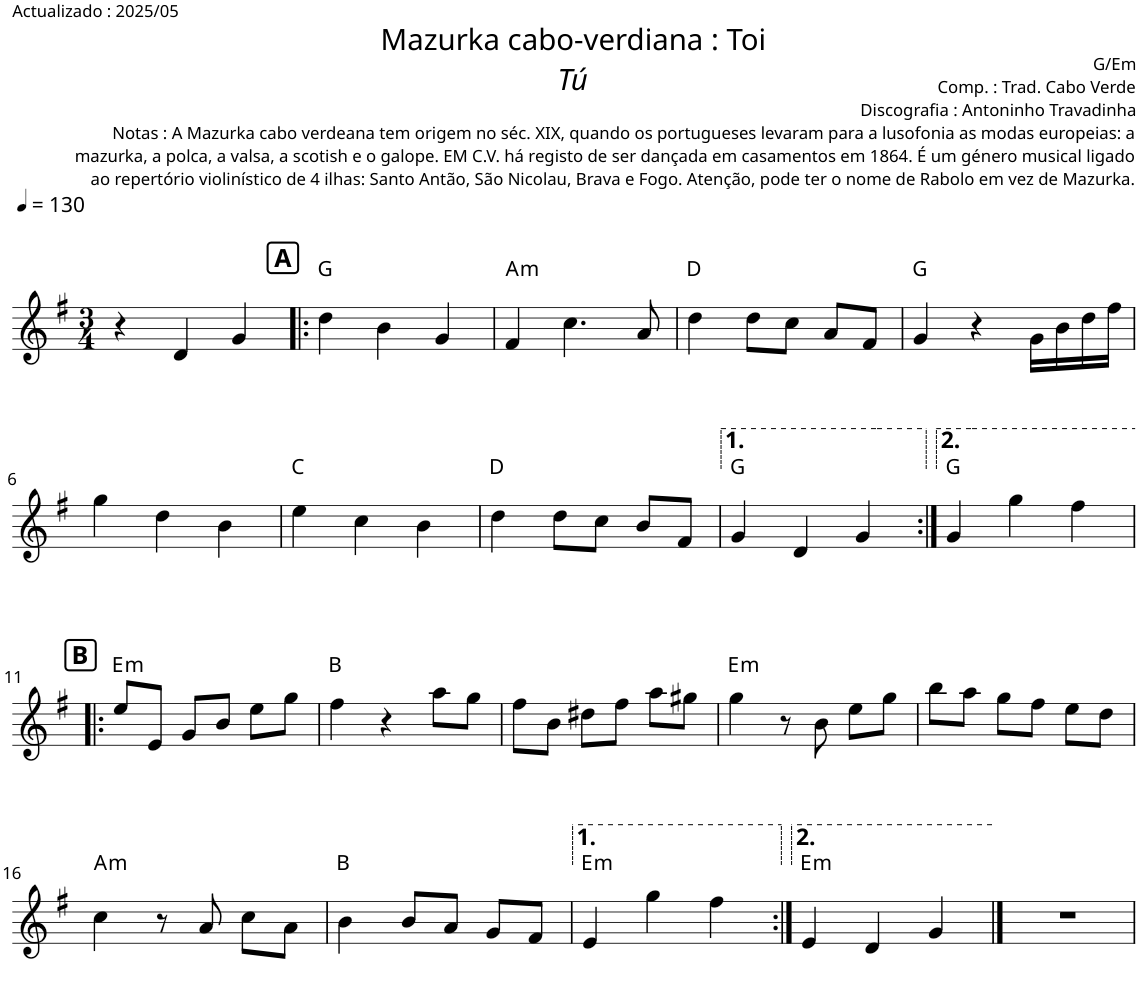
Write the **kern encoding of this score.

**kern	**harte
*part1	*part1
*staff1	*
*I"Piano	*
*I'Pno.	*
*clefG2	*
*k[f#]	*
*M3/4	*
*MM130	*
=1	=1
4r	.
4d/	.
4g/	.
!!LO:REH:place=s1:a:B:cj:fs=12:t=A
=2!|:	=2!|:
4dd\	G:maj
4b\	.
4g/	.
=3	=3
!	!LO:H:kt=m
4f#/	A:min
4.cc\	.
8a/	.
=4	=4
4dd\	D:maj
8dd\L	.
8cc\J	.
8a/L	.
8f#/J	.
=5	=5
4g/	G:maj
4r	.
16g\LL	.
16b\	.
16dd\	.
16ff#\JJ	.
!!LO:LB:g=z
=6	=6
4gg\	.
4dd\	.
4b\	.
=7	=7
4ee\	C:maj
4cc\	.
4b\	.
=8	=8
4dd\	D:maj
8dd\L	.
8cc\J	.
8b/L	.
8f#/J	.
=9	=9
4g/	G:maj
4d/	.
4g/	.
=10:|!	=10:|!
4g/	G:maj
4gg\	.
4ff#\	.
!!LO:LB:g=z
!!LO:REH:place=s1:a:B:cj:fs=12:t=B
=11!|:	=11!|:
!	!LO:H:kt=m
8ee/L	E:min
8e/J	.
8g/L	.
8b/J	.
8ee\L	.
8gg\J	.
=12	=12
4ff#\	B:maj
4r	.
8aa\L	.
8gg\J	.
=13	=13
8ff#\L	.
8b\J	.
8dd#X\L	.
8ff#\J	.
8aa\L	.
8gg#X\J	.
=14	=14
!	!LO:H:kt=m
4gg\	E:min
8r	.
8b\	.
8ee\L	.
8gg\J	.
=15	=15
8bb\L	.
8aa\J	.
8gg\L	.
8ff#\J	.
8ee\L	.
8dd\J	.
!!LO:LB:g=z
=16	=16
!	!LO:H:kt=m
4cc\	A:min
8r	.
8a/	.
8cc\L	.
8a\J	.
=17	=17
4b\	B:maj
8b/L	.
8a/J	.
8g/L	.
8f#/J	.
=18	=18
!	!LO:H:kt=m
4e/	E:min
4gg\	.
4ff#\	.
=19:|!	=19:|!
!	!LO:H:kt=m
4e/	E:min
4d/	.
4g/	.
==20	==20
2.r	.
=	=
*-	*-
